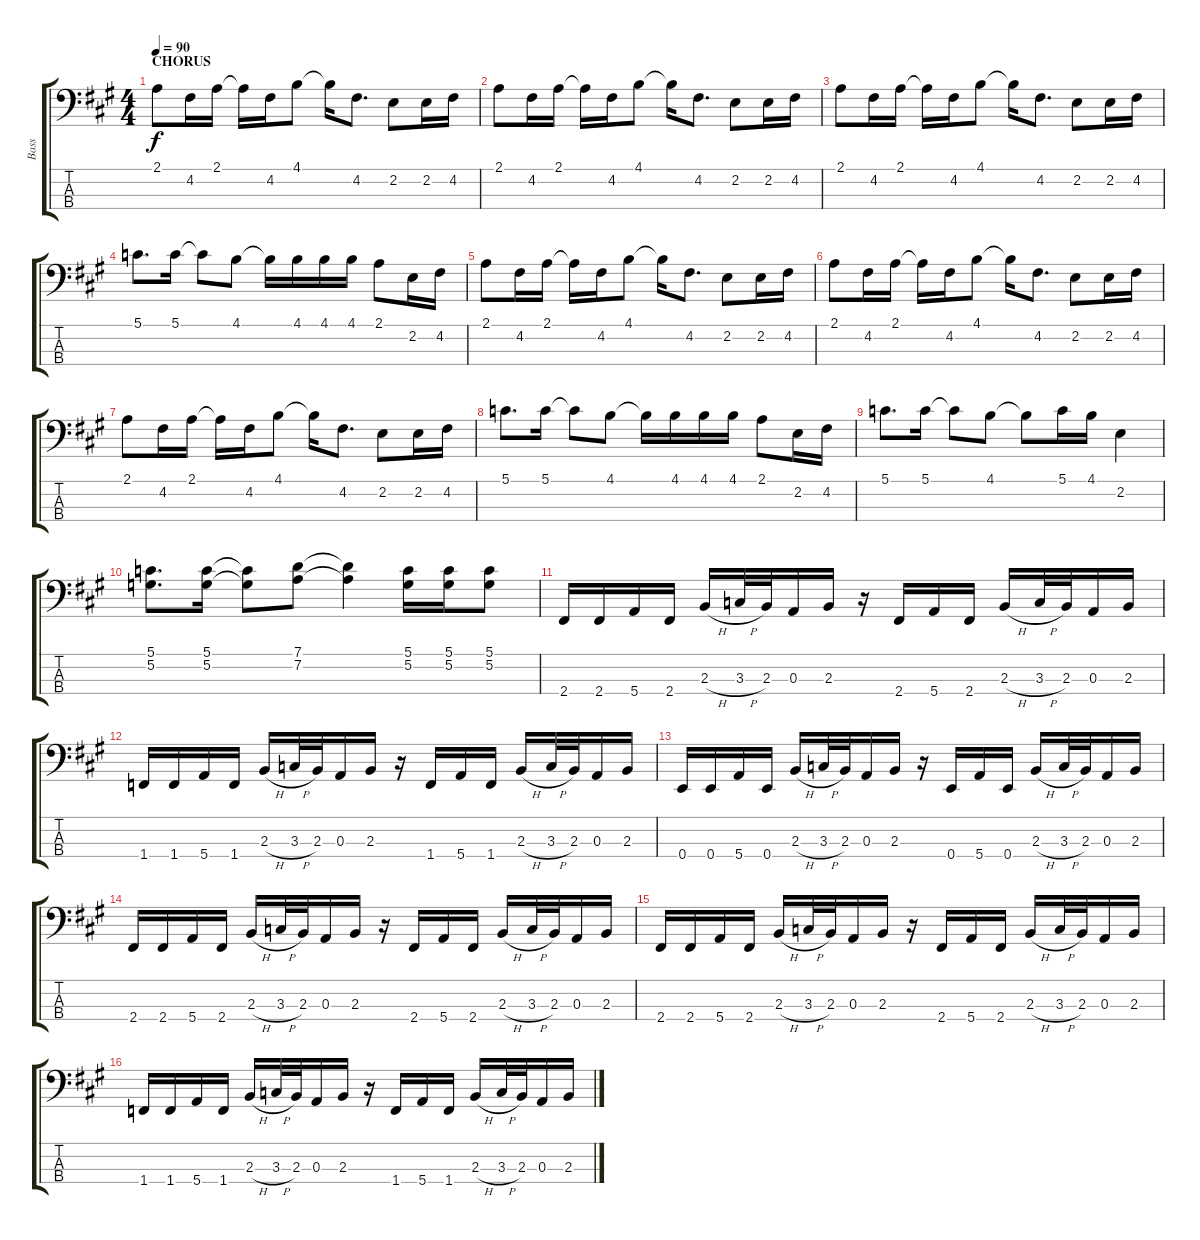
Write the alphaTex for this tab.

\track ("Bass" "Bass") {instrument electricbasspick}
\staff {score tabs}
\tuning (G2 D2 A1 E1) {hide}
\ts (4 4)
\section ("" "CHORUS")
\tempo 90
\clef f4
\ks f#minor
2.1.8{dy f} 4.2.16 2.1.16 2.1{t}.16 4.2.16 4.1.8 4.1{t}.16 4.2.8{d} 2.2.8 2.2.16 4.2.16 |
2.1.8 4.2.16 2.1.16 2.1{t}.16 4.2.16 4.1.8 4.1{t}.16 4.2.8{d} 2.2.8 2.2.16 4.2.16 |
2.1.8 4.2.16 2.1.16 2.1{t}.16 4.2.16 4.1.8 4.1{t}.16 4.2.8{d} 2.2.8 2.2.16 4.2.16 |
5.1.8{d} 5.1.16 5.1{t}.8 4.1.8 4.1{t}.16 4.1.16 4.1.16 4.1.16 2.1.8 2.2.16 4.2.16 |
2.1.8 4.2.16 2.1.16 2.1{t}.16 4.2.16 4.1.8 4.1{t}.16 4.2.8{d} 2.2.8 2.2.16 4.2.16 |
2.1.8 4.2.16 2.1.16 2.1{t}.16 4.2.16 4.1.8 4.1{t}.16 4.2.8{d} 2.2.8 2.2.16 4.2.16 |
2.1.8 4.2.16 2.1.16 2.1{t}.16 4.2.16 4.1.8 4.1{t}.16 4.2.8{d} 2.2.8 2.2.16 4.2.16 |
5.1.8{d} 5.1.16 5.1{t}.8 4.1.8 4.1{t}.16 4.1.16 4.1.16 4.1.16 2.1.8 2.2.16 4.2.16 |
5.1.8{d} 5.1.16 5.1{t}.8 4.1.8 4.1{t}.8 5.1.16 4.1.16 2.2.4 |
(5.1 5.2).8{d} (5.1 5.2).16 (5.1{t} 5.2{t}).8 (7.1 7.2).8 (7.1{t} 7.2{t}).4 (5.1 5.2).16 (5.1 5.2).16 (5.1 5.2).8 |
2.4.16 2.4.16 5.4.16 2.4.16 2.3{h}.16 3.3{h}.32 2.3.32{beam splitsecondary} 0.3.16 2.3.16 r.16 2.4.16 5.4.16 2.4.16 2.3{h}.16 3.3{h}.32 2.3.32{beam splitsecondary} 0.3.16 2.3.16 |
1.4.16 1.4.16 5.4.16 1.4.16 2.3{h}.16 3.3{h}.32 2.3.32{beam splitsecondary} 0.3.16 2.3.16 r.16 1.4.16 5.4.16 1.4.16 2.3{h}.16 3.3{h}.32 2.3.32{beam splitsecondary} 0.3.16 2.3.16 |
0.4.16 0.4.16 5.4.16 0.4.16 2.3{h}.16 3.3{h}.32 2.3.32{beam splitsecondary} 0.3.16 2.3.16 r.16 0.4.16 5.4.16 0.4.16 2.3{h}.16 3.3{h}.32 2.3.32{beam splitsecondary} 0.3.16 2.3.16 |
2.4.16 2.4.16 5.4.16 2.4.16 2.3{h}.16 3.3{h}.32 2.3.32{beam splitsecondary} 0.3.16 2.3.16 r.16 2.4.16 5.4.16 2.4.16 2.3{h}.16 3.3{h}.32 2.3.32{beam splitsecondary} 0.3.16 2.3.16 |
2.4.16 2.4.16 5.4.16 2.4.16 2.3{h}.16 3.3{h}.32 2.3.32{beam splitsecondary} 0.3.16 2.3.16 r.16 2.4.16 5.4.16 2.4.16 2.3{h}.16 3.3{h}.32 2.3.32{beam splitsecondary} 0.3.16 2.3.16 |
1.4.16 1.4.16 5.4.16 1.4.16 2.3{h}.16 3.3{h}.32 2.3.32{beam splitsecondary} 0.3.16 2.3.16 r.16 1.4.16 5.4.16 1.4.16 2.3{h}.16 3.3{h}.32 2.3.32{beam splitsecondary} 0.3.16 2.3.16
